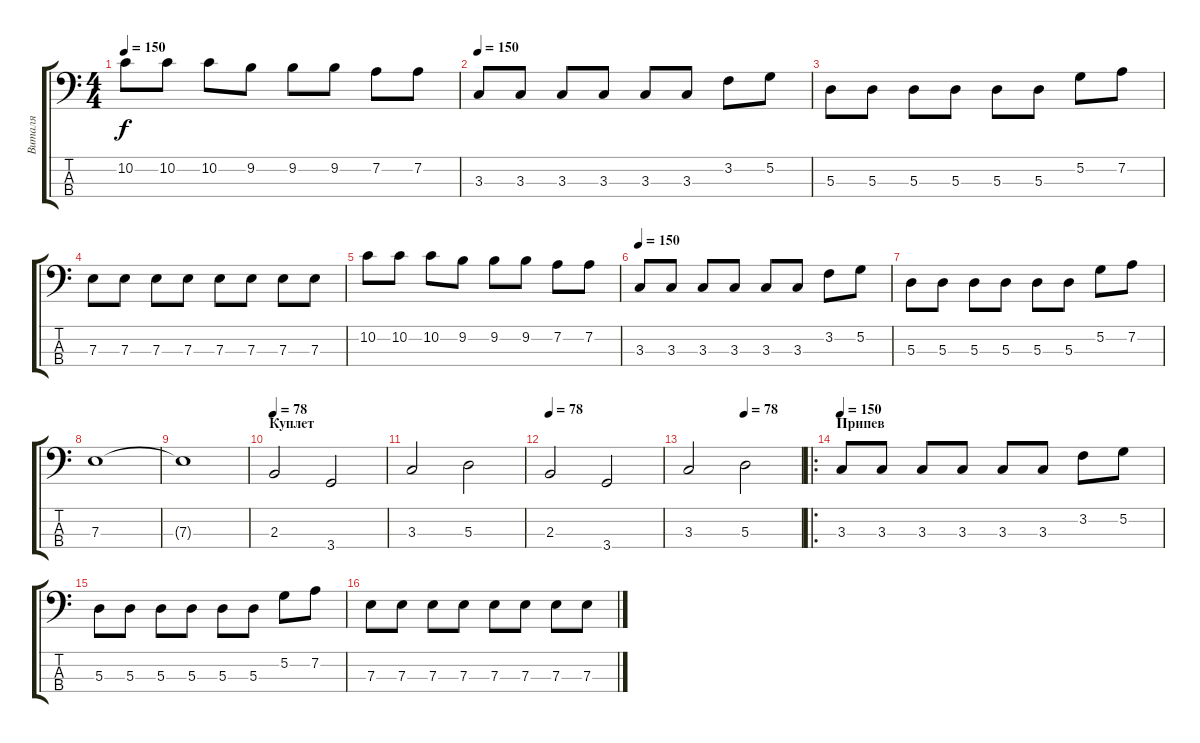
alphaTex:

\track ("Виталя" "Виталя") {instrument electricbassfinger}
\staff {score tabs}
\tuning (G2 D2 A1 E1) {hide}
\ts (4 4)
\tempo 150
\clef f4
\ks c
10.2.8{dy f} 10.2.8 10.2.8 9.2.8 9.2.8 9.2.8 7.2.8 7.2.8 |
\tempo 150
3.3.8 3.3.8 3.3.8 3.3.8 3.3.8 3.3.8 3.2.8 5.2.8 |
5.3.8 5.3.8 5.3.8 5.3.8 5.3.8 5.3.8 5.2.8 7.2.8 |
7.3.8 7.3.8 7.3.8 7.3.8 7.3.8 7.3.8 7.3.8 7.3.8 |
10.2.8 10.2.8 10.2.8 9.2.8 9.2.8 9.2.8 7.2.8 7.2.8 |
\tempo 150
3.3.8 3.3.8 3.3.8 3.3.8 3.3.8 3.3.8 3.2.8 5.2.8 |
5.3.8 5.3.8 5.3.8 5.3.8 5.3.8 5.3.8 5.2.8 7.2.8 |
7.3.1 |
7.3{t}.1 |
\section ("" "Куплет")
\tempo 78
2.3.2 3.4.2 |
3.3.2 5.3.2 |
\tempo 78
2.3.2 3.4.2 |
\tempo (78 0.5)
3.3.2 5.3.2 |
\ro
\section ("" "Припев")
\tempo 150
3.3.8 3.3.8 3.3.8 3.3.8 3.3.8 3.3.8 3.2.8 5.2.8 |
5.3.8 5.3.8 5.3.8 5.3.8 5.3.8 5.3.8 5.2.8 7.2.8 |
7.3.8 7.3.8 7.3.8 7.3.8 7.3.8 7.3.8 7.3.8 7.3.8
